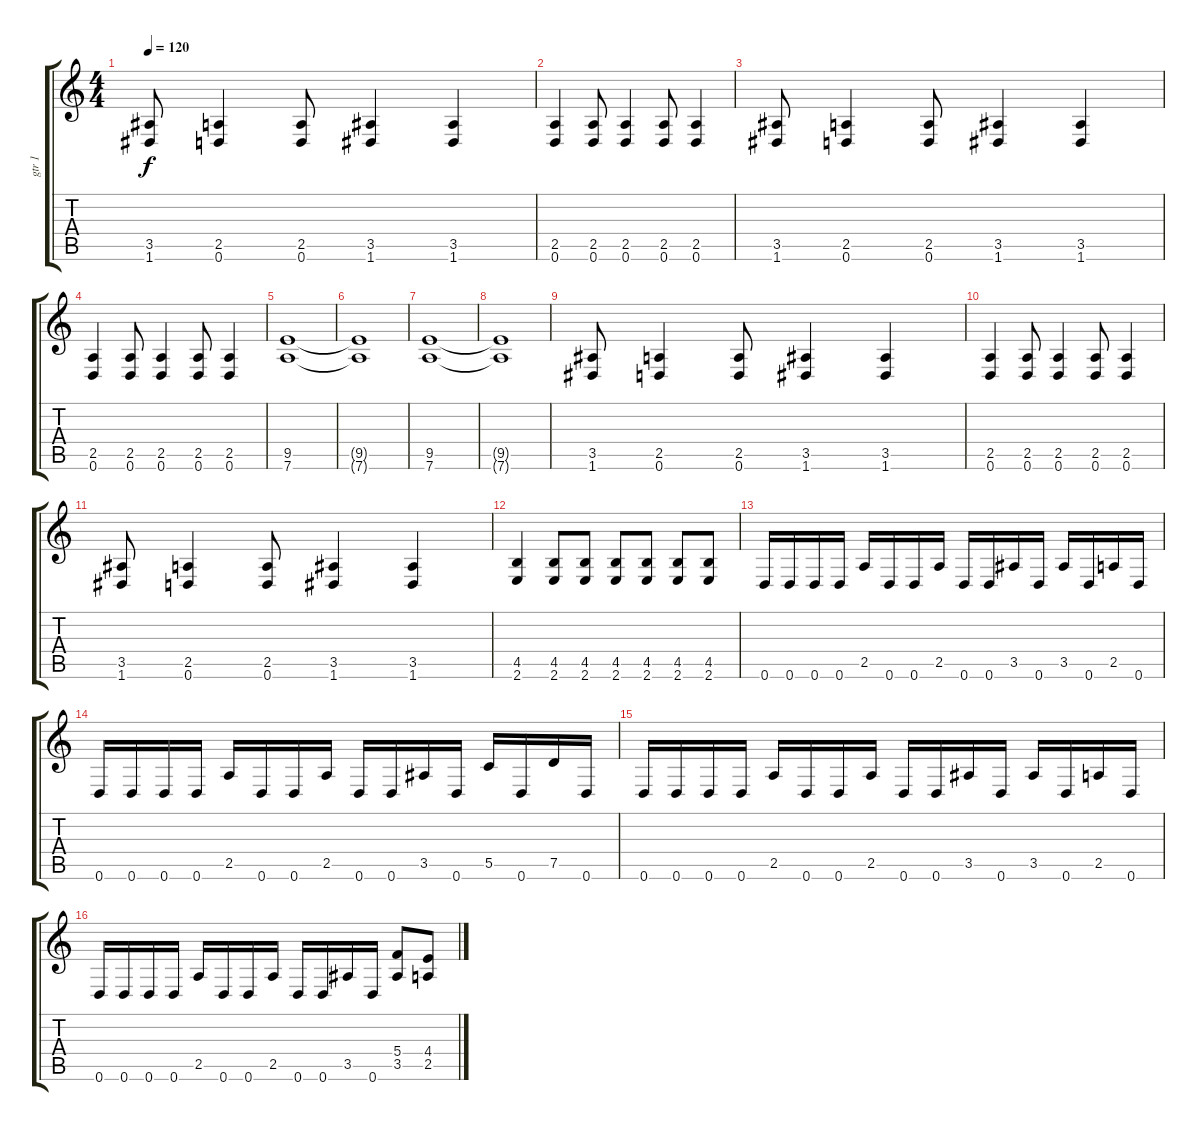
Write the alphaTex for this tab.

\track ("gtr 1" "gtr 1") {instrument distortionguitar}
\staff {score tabs}
\tuning (D4 A3 F3 C3 G2 D2) {hide}
\ts (4 4)
\tempo 120
\clef g2
\ks c
(3.5 1.6).8{dy f} (2.5 0.6).4 (2.5 0.6).8 (3.5 1.6).4 (3.5 1.6).4 |
(2.5 0.6).4 (2.5 0.6).8 (2.5 0.6).4 (2.5 0.6).8 (2.5 0.6).4 |
(3.5 1.6).8 (2.5 0.6).4 (2.5 0.6).8 (3.5 1.6).4 (3.5 1.6).4 |
(2.5 0.6).4 (2.5 0.6).8 (2.5 0.6).4 (2.5 0.6).8 (2.5 0.6).4 |
(9.5 7.6).1 |
(9.5{t} 7.6{t}).1 |
(9.5 7.6).1 |
(9.5{t} 7.6{t}).1 |
(3.5 1.6).8 (2.5 0.6).4 (2.5 0.6).8 (3.5 1.6).4 (3.5 1.6).4 |
(2.5 0.6).4 (2.5 0.6).8 (2.5 0.6).4 (2.5 0.6).8 (2.5 0.6).4 |
(3.5 1.6).8 (2.5 0.6).4 (2.5 0.6).8 (3.5 1.6).4 (3.5 1.6).4 |
(4.5 2.6).4 (4.5 2.6).8 (4.5 2.6).8 (4.5 2.6).8 (4.5 2.6).8 (4.5 2.6).8 (4.5 2.6).8 |
0.6.16 0.6.16 0.6.16 0.6.16 2.5.16 0.6.16 0.6.16 2.5.16 0.6.16 0.6.16 3.5.16 0.6.16 3.5.16 0.6.16 2.5.16 0.6.16 |
0.6.16 0.6.16 0.6.16 0.6.16 2.5.16 0.6.16 0.6.16 2.5.16 0.6.16 0.6.16 3.5.16 0.6.16 5.5.16 0.6.16 7.5.16 0.6.16 |
0.6.16 0.6.16 0.6.16 0.6.16 2.5.16 0.6.16 0.6.16 2.5.16 0.6.16 0.6.16 3.5.16 0.6.16 3.5.16 0.6.16 2.5.16 0.6.16 |
0.6.16 0.6.16 0.6.16 0.6.16 2.5.16 0.6.16 0.6.16 2.5.16 0.6.16 0.6.16 3.5.16 0.6.16 (5.4 3.5).8 (4.4 2.5).8
